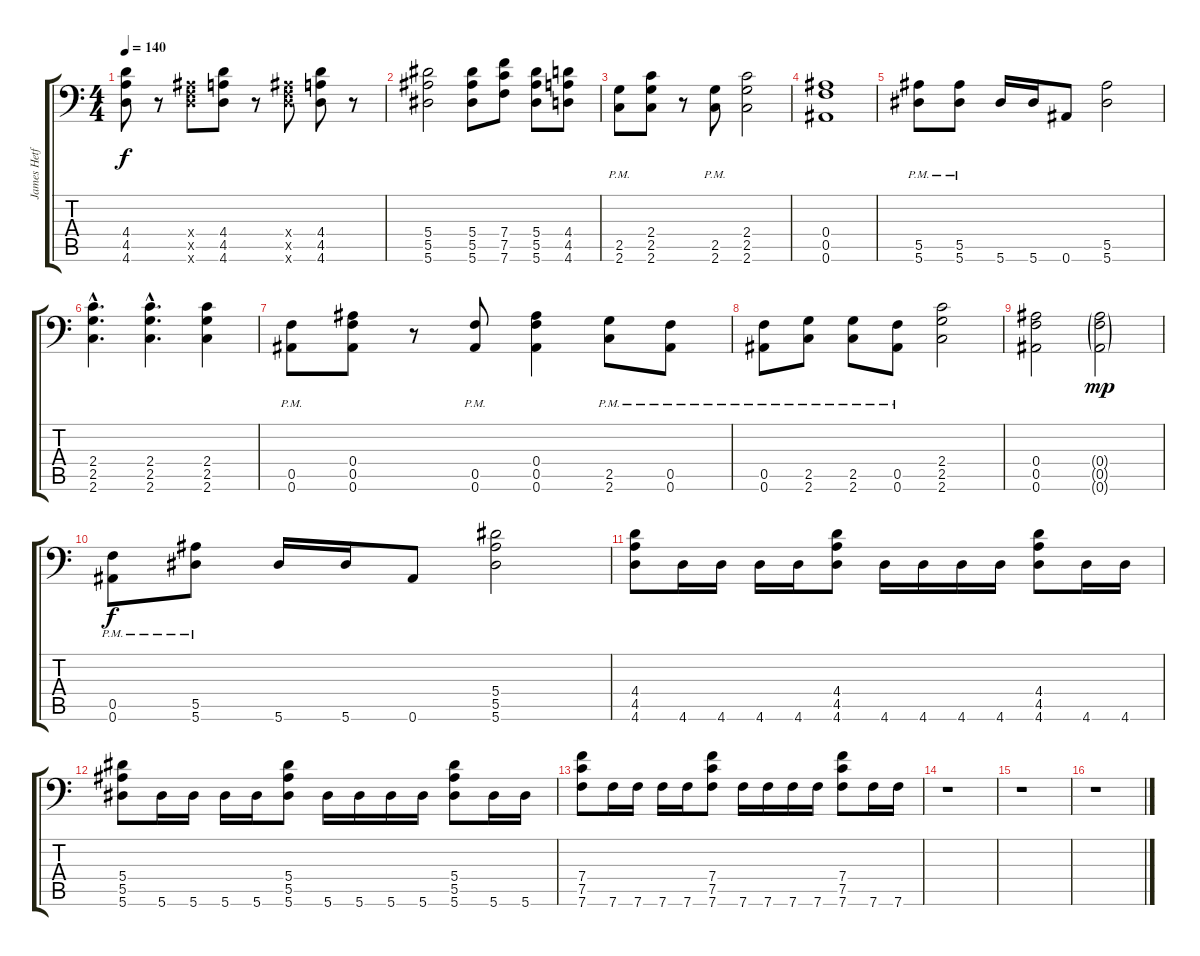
\track ("James Hetfield" "James Hetf") {instrument distortionguitar}
\staff {score tabs}
\tuning (C4 G3 Eb3 Bb2 F2 Bb1) {hide}
\ts (4 4)
\tempo 140
\clef f4
\ks c
(4.4 4.5 4.6).8{dy f} r.8 (0.4{x} 0.5{x} 4.6{x}).8 (4.4 4.5 4.6).8 r.8 (0.4{x} 0.5{x} 4.6{x}).8 (4.4 4.5 4.6).8 r.8 |
(5.4 5.5 5.6).2 (5.4 5.5 5.6).8 (7.4 7.5 7.6).8 (5.4 5.5 5.6).8 (4.4 4.5 4.6).8 |
(2.5{pm} 2.6).8 (2.4 2.5 2.6).8 r.8 (2.5{pm} 2.6).8 (2.4 2.5 2.6).2 |
(0.4 0.5 0.6).1 |
(5.5{pm} 5.6).8 (5.5{pm} 5.6).8 5.6.16 5.6.16 0.6.8 (5.5 5.6).2 |
(2.4{hac} 2.5{hac} 2.6{hac}).4{d} (2.4{hac} 2.5{hac} 2.6{hac}).4{d} (2.4 2.5 2.6).4 |
(0.5{pm} 0.6).8 (0.4 0.5 0.6).8 r.8 (0.5{pm} 0.6).8 (0.4 0.5 0.6).4 (2.5{pm} 2.6).8 (0.5{pm} 0.6).8 |
(0.5{pm} 0.6).8 (2.5{pm} 2.6).8 (2.5{pm} 2.6).8 (0.5{pm} 0.6).8 (2.4 2.5 2.6).2 |
(0.4 0.5 0.6).2 (0.4{g} 0.5{g} 0.6{g}).2{dy mp} |
(0.5{pm} 0.6).8{dy f} (5.5{pm} 5.6).8 5.6.16 5.6.16 0.6.8 (5.4 5.5 5.6).2 |
(4.4 4.5 4.6).8 4.6.16 4.6.16 4.6.16 4.6.16 (4.4 4.5 4.6).8 4.6.16 4.6.16 4.6.16 4.6.16 (4.4 4.5 4.6).8 4.6.16 4.6.16 |
(5.4 5.5 5.6).8 5.6.16 5.6.16 5.6.16 5.6.16 (5.4 5.5 5.6).8 5.6.16 5.6.16 5.6.16 5.6.16 (5.4 5.5 5.6).8 5.6.16 5.6.16 |
(7.4 7.5 7.6).8 7.6.16 7.6.16 7.6.16 7.6.16 (7.4 7.5 7.6).8 7.6.16 7.6.16 7.6.16 7.6.16 (7.4 7.5 7.6).8 7.6.16 7.6.16 |
r.1 |
r.1 |
r.1
